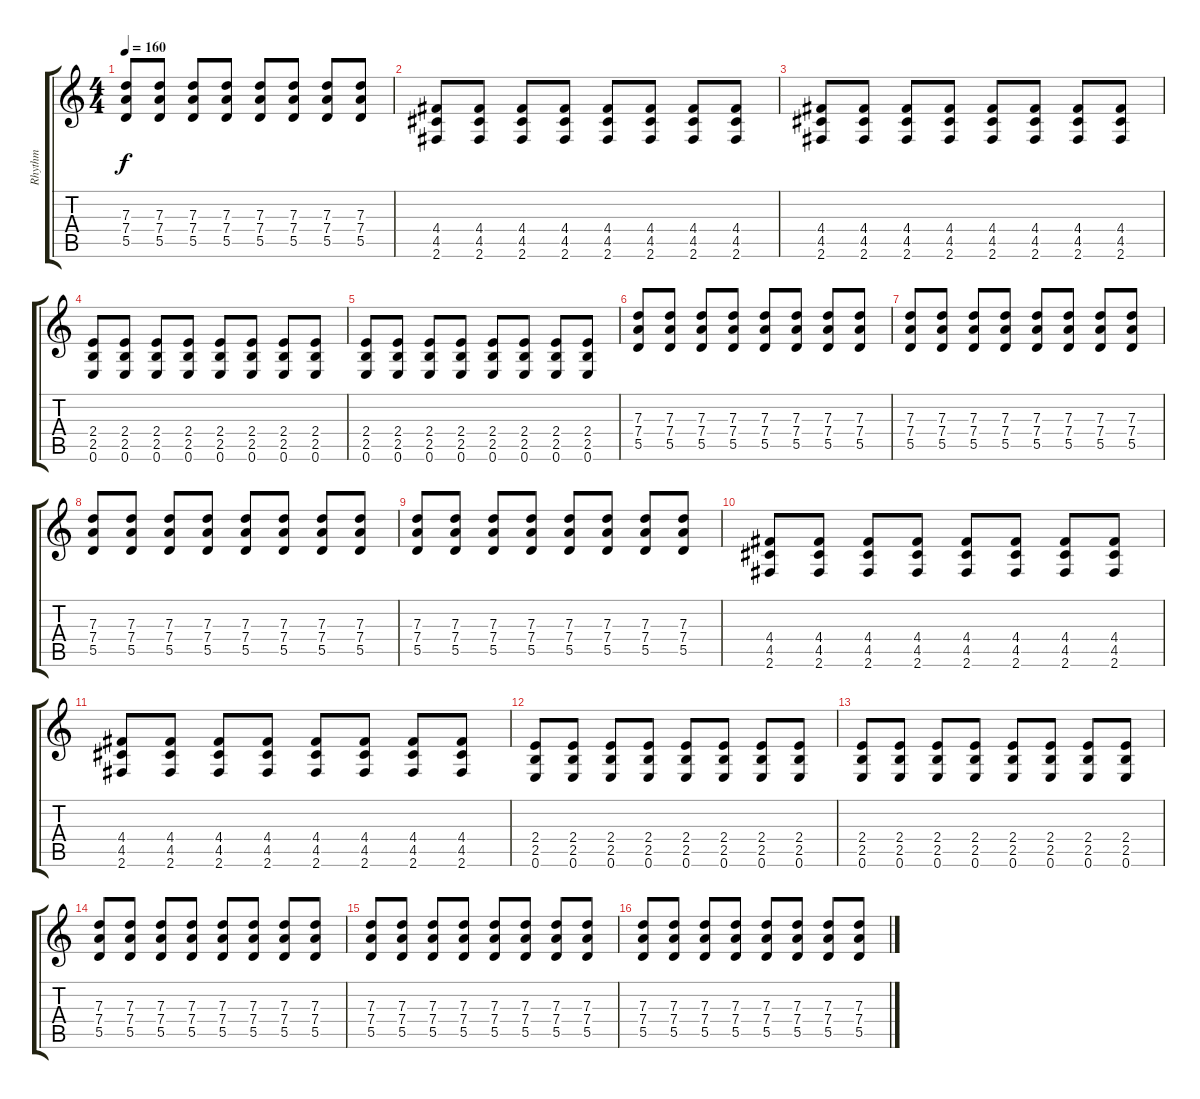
\track ("Rhythm" "Rhythm") {instrument acousticguitarsteel}
\staff {score tabs}
\tuning (E4 B3 G3 D3 A2 E2) {hide}
\ts (4 4)
\tempo 160
\clef g2
\ks c
(7.3 7.4 5.5).8{dy f} (7.3 7.4 5.5).8 (7.3 7.4 5.5).8 (7.3 7.4 5.5).8 (7.3 7.4 5.5).8 (7.3 7.4 5.5).8 (7.3 7.4 5.5).8 (7.3 7.4 5.5).8 |
(4.4 4.5 2.6).8 (4.4 4.5 2.6).8 (4.4 4.5 2.6).8 (4.4 4.5 2.6).8 (4.4 4.5 2.6).8 (4.4 4.5 2.6).8 (4.4 4.5 2.6).8 (4.4 4.5 2.6).8 |
(4.4 4.5 2.6).8 (4.4 4.5 2.6).8 (4.4 4.5 2.6).8 (4.4 4.5 2.6).8 (4.4 4.5 2.6).8 (4.4 4.5 2.6).8 (4.4 4.5 2.6).8 (4.4 4.5 2.6).8 |
(2.4 2.5 0.6).8 (2.4 2.5 0.6).8 (2.4 2.5 0.6).8 (2.4 2.5 0.6).8 (2.4 2.5 0.6).8 (2.4 2.5 0.6).8 (2.4 2.5 0.6).8 (2.4 2.5 0.6).8 |
(2.4 2.5 0.6).8 (2.4 2.5 0.6).8 (2.4 2.5 0.6).8 (2.4 2.5 0.6).8 (2.4 2.5 0.6).8 (2.4 2.5 0.6).8 (2.4 2.5 0.6).8 (2.4 2.5 0.6).8 |
(7.3 7.4 5.5).8 (7.3 7.4 5.5).8 (7.3 7.4 5.5).8 (7.3 7.4 5.5).8 (7.3 7.4 5.5).8 (7.3 7.4 5.5).8 (7.3 7.4 5.5).8 (7.3 7.4 5.5).8 |
(7.3 7.4 5.5).8 (7.3 7.4 5.5).8 (7.3 7.4 5.5).8 (7.3 7.4 5.5).8 (7.3 7.4 5.5).8 (7.3 7.4 5.5).8 (7.3 7.4 5.5).8 (7.3 7.4 5.5).8 |
(7.3 7.4 5.5).8 (7.3 7.4 5.5).8 (7.3 7.4 5.5).8 (7.3 7.4 5.5).8 (7.3 7.4 5.5).8 (7.3 7.4 5.5).8 (7.3 7.4 5.5).8 (7.3 7.4 5.5).8 |
(7.3 7.4 5.5).8 (7.3 7.4 5.5).8 (7.3 7.4 5.5).8 (7.3 7.4 5.5).8 (7.3 7.4 5.5).8 (7.3 7.4 5.5).8 (7.3 7.4 5.5).8 (7.3 7.4 5.5).8 |
(4.4 4.5 2.6).8 (4.4 4.5 2.6).8 (4.4 4.5 2.6).8 (4.4 4.5 2.6).8 (4.4 4.5 2.6).8 (4.4 4.5 2.6).8 (4.4 4.5 2.6).8 (4.4 4.5 2.6).8 |
(4.4 4.5 2.6).8 (4.4 4.5 2.6).8 (4.4 4.5 2.6).8 (4.4 4.5 2.6).8 (4.4 4.5 2.6).8 (4.4 4.5 2.6).8 (4.4 4.5 2.6).8 (4.4 4.5 2.6).8 |
(2.4 2.5 0.6).8 (2.4 2.5 0.6).8 (2.4 2.5 0.6).8 (2.4 2.5 0.6).8 (2.4 2.5 0.6).8 (2.4 2.5 0.6).8 (2.4 2.5 0.6).8 (2.4 2.5 0.6).8 |
(2.4 2.5 0.6).8 (2.4 2.5 0.6).8 (2.4 2.5 0.6).8 (2.4 2.5 0.6).8 (2.4 2.5 0.6).8 (2.4 2.5 0.6).8 (2.4 2.5 0.6).8 (2.4 2.5 0.6).8 |
(7.3 7.4 5.5).8 (7.3 7.4 5.5).8 (7.3 7.4 5.5).8 (7.3 7.4 5.5).8 (7.3 7.4 5.5).8 (7.3 7.4 5.5).8 (7.3 7.4 5.5).8 (7.3 7.4 5.5).8 |
(7.3 7.4 5.5).8 (7.3 7.4 5.5).8 (7.3 7.4 5.5).8 (7.3 7.4 5.5).8 (7.3 7.4 5.5).8 (7.3 7.4 5.5).8 (7.3 7.4 5.5).8 (7.3 7.4 5.5).8 |
(7.3 7.4 5.5).8 (7.3 7.4 5.5).8 (7.3 7.4 5.5).8 (7.3 7.4 5.5).8 (7.3 7.4 5.5).8 (7.3 7.4 5.5).8 (7.3 7.4 5.5).8 (7.3 7.4 5.5).8
